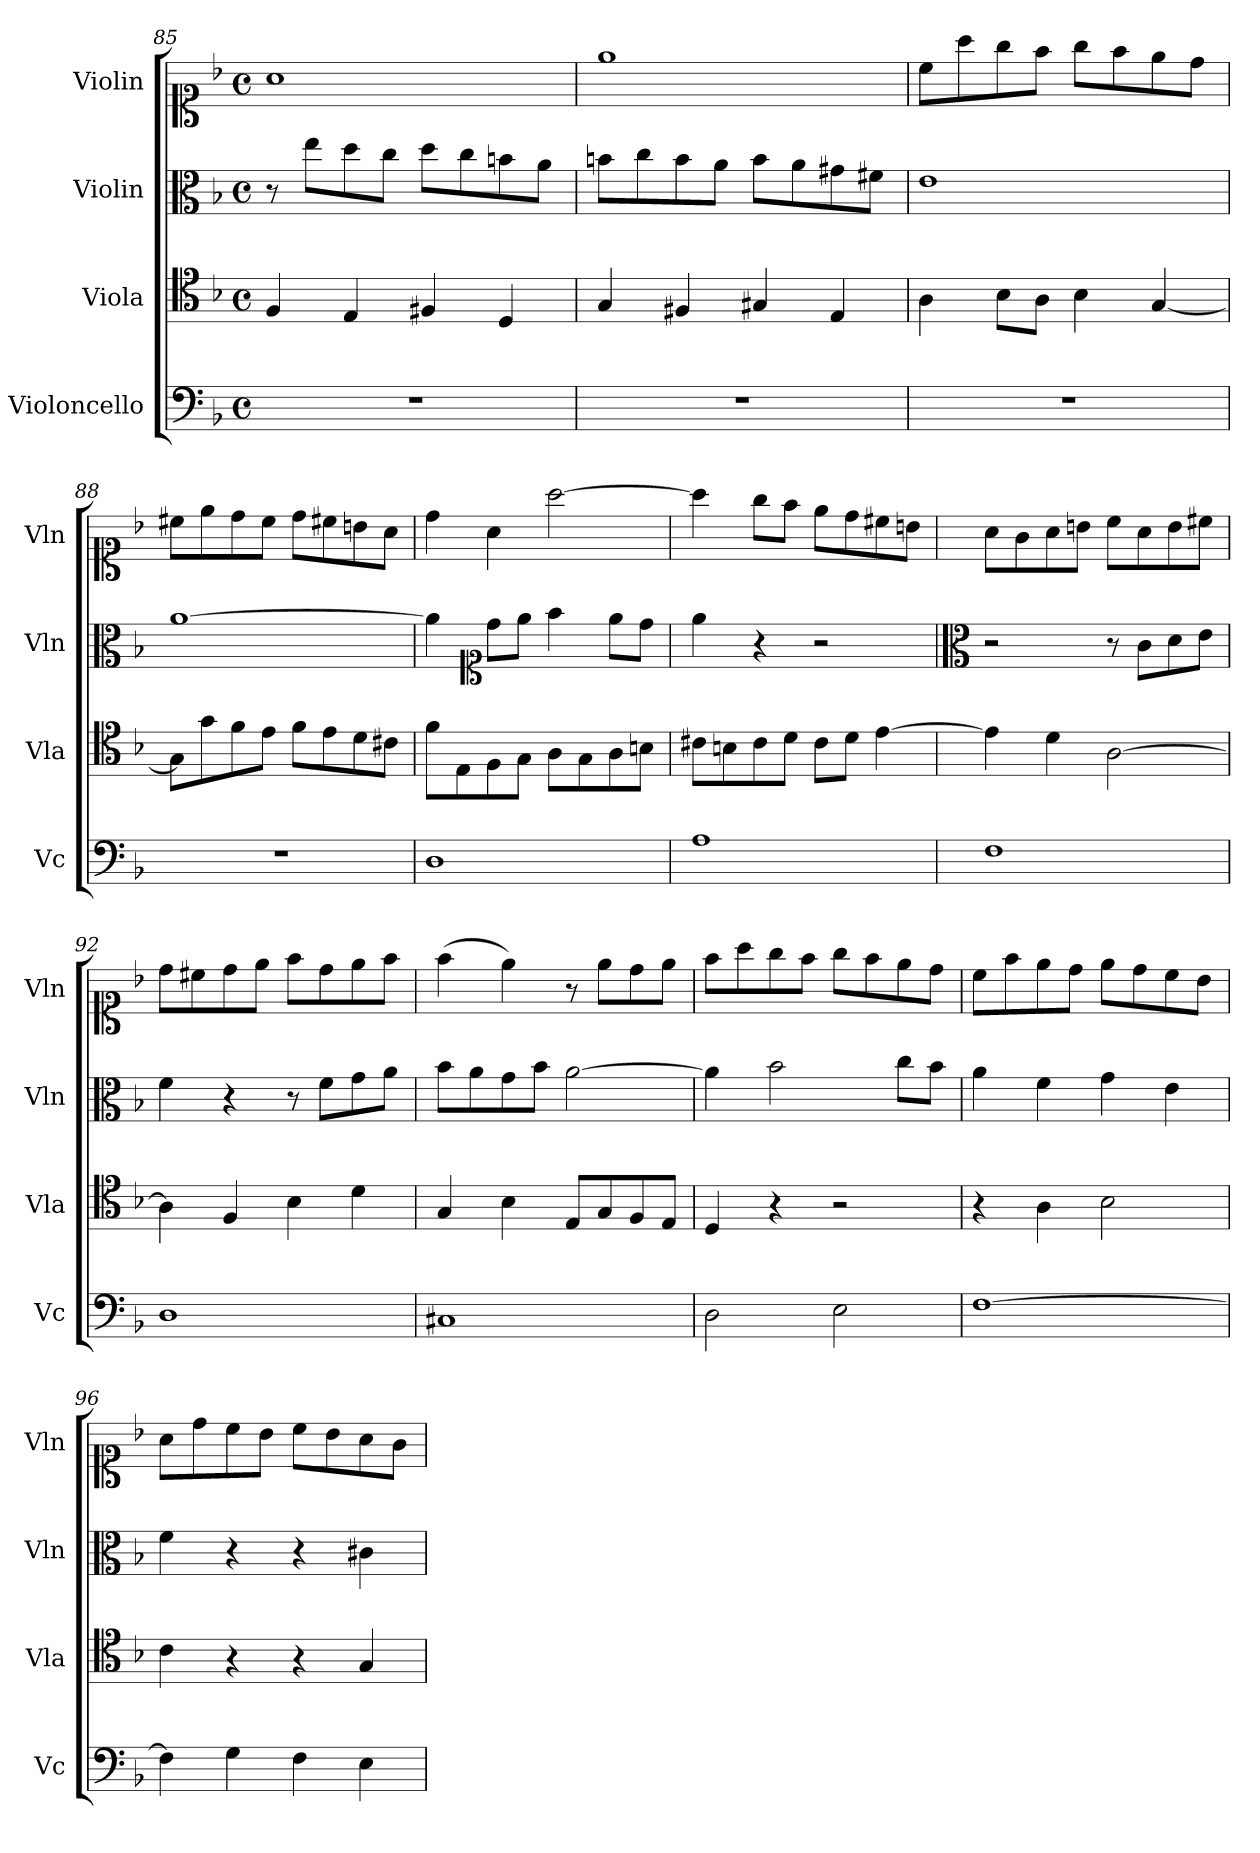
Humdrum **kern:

**kern	**kern	**kern	**kern
*part4	*part3	*part2	*part1
*staff4	*staff3	*staff2	*staff1
*I"Violoncello	*I"Viola	*I"Violin	*I"Violin
*I'Vc	*I'Vla	*I'Vln	*I'Vln
!!LO:LB:g=z
*clefF4	*clefC4	*clefC3	*clefC1
*k[b-]	*k[b-]	*k[b-]	*k[b-]
*M4/4	*M4/4	*M4/4	*M4/4
*met(c)	*met(c)	*met(c)	*met(c)
=85	=85	=85	=85
1r	4F/	8r	1a
.	.	8ee\L	.
.	4E/	8dd\	.
.	.	8cc\J	.
.	4F#X/	8dd\L	.
.	.	8cc\	.
.	4D/	8bn\	.
.	.	8a\J	.
=86	=86	=86	=86
1r	4G/	8bn\L	1ee
.	.	8cc\	.
.	4F#X/	8b\	.
.	.	8a\J	.
.	4G#X/	8b\L	.
.	.	8a\	.
.	4E/	8g#X\	.
.	.	8f#X\J	.
=87	=87	=87	=87
1r	4A\	1e	8cc\L
.	.	.	8aa\
.	8B-\L	.	8gg\
.	8A\J	.	8ff\J
.	4B-\	.	8gg\L
.	.	.	8ff\
.	[4G/	.	8ee\
.	.	.	8dd\J
=88	=88	=88	=88
1r	8G\L]	[1a	8cc#X\L
.	8g\	.	8ee\
.	8f\	.	8dd\
.	8e\J	.	8cc#\J
.	8f\L	.	8dd\L
.	8e\	.	8cc#X\
.	8d\	.	8bn\
.	8c#X\J	.	8a\J
=89	=89	=89	=89
1D	8f\L	4a\]	4dd\
.	8E\	.	.
*	*	*clefC1	*
.	8F\	8dd\L	4a\
.	8G\J	8ee\J	.
.	8A\L	4ff\	[2aa\
.	8G\	.	.
.	8A\	8ee\L	.
.	8Bn\J	8dd\J	.
=90	=90	=90	=90
1A	8c#X\L	4ee\	4aa\]
.	8Bn\	.	.
.	8c#\	4r	8gg\L
.	8d\J	.	8ff\J
.	8c#\L	2r	8ee\L
.	8d\J	.	8dd\
.	[4e\	.	8cc#X\
.	.	.	8bn\J
!!LO:PB:g=z
=91	=91	=91	=91
*	*	*clefC3	*
1F	4e\]	2r	8a\L
.	.	.	8g\
.	4d\	.	8a\
.	.	.	8bn\J
.	[2A\	8r	8cc\L
.	.	8c\L	8a\
.	.	8d\	8b\
.	.	8e\J	8cc#X\J
=92	=92	=92	=92
1D	4A\]	4f\	8dd\L
.	.	.	8cc#X\
.	4F/	4r	8dd\
.	.	.	8ee\J
.	4B-\	8r	8ff\L
.	.	8f\L	8dd\
.	4d\	8g\	8ee\
.	.	8a\J	8ff\J
=93	=93	=93	=93
1C#X	4G/	8b-\L	(4ff\
.	.	8a\	.
.	4B-\	8g\	4ee\)
.	.	8b-\J	.
.	8E/L	[2a\	8r
.	8G/	.	8ee\L
.	8F/	.	8dd\
.	8E/J	.	8ee\J
=94	=94	=94	=94
2D\	4D/	4a\]	8ff\L
.	.	.	8aa\
.	4r	2b-\	8gg\
.	.	.	8ff\J
2E\	2r	.	8gg\L
.	.	.	8ff\
.	.	8cc\L	8ee\
.	.	8b-\J	8dd\J
=95	=95	=95	=95
[1F	4r	4a\	8cc\L
.	.	.	8ff\
.	4A\	4f\	8ee\
.	.	.	8dd\J
.	2B-\	4g\	8ee\L
.	.	.	8dd\
.	.	4e\	8cc\
.	.	.	8b-\J
=96	=96	=96	=96
4F\]	4c\	4f\	8a\L
.	.	.	8dd\
4G\	4r	4r	8cc\
.	.	.	8b-\J
4F\	4r	4r	8cc\L
.	.	.	8b-\
4E\	4G/	4c#X\	8a\
.	.	.	8g\J
=	=	=	=
*-	*-	*-	*-
